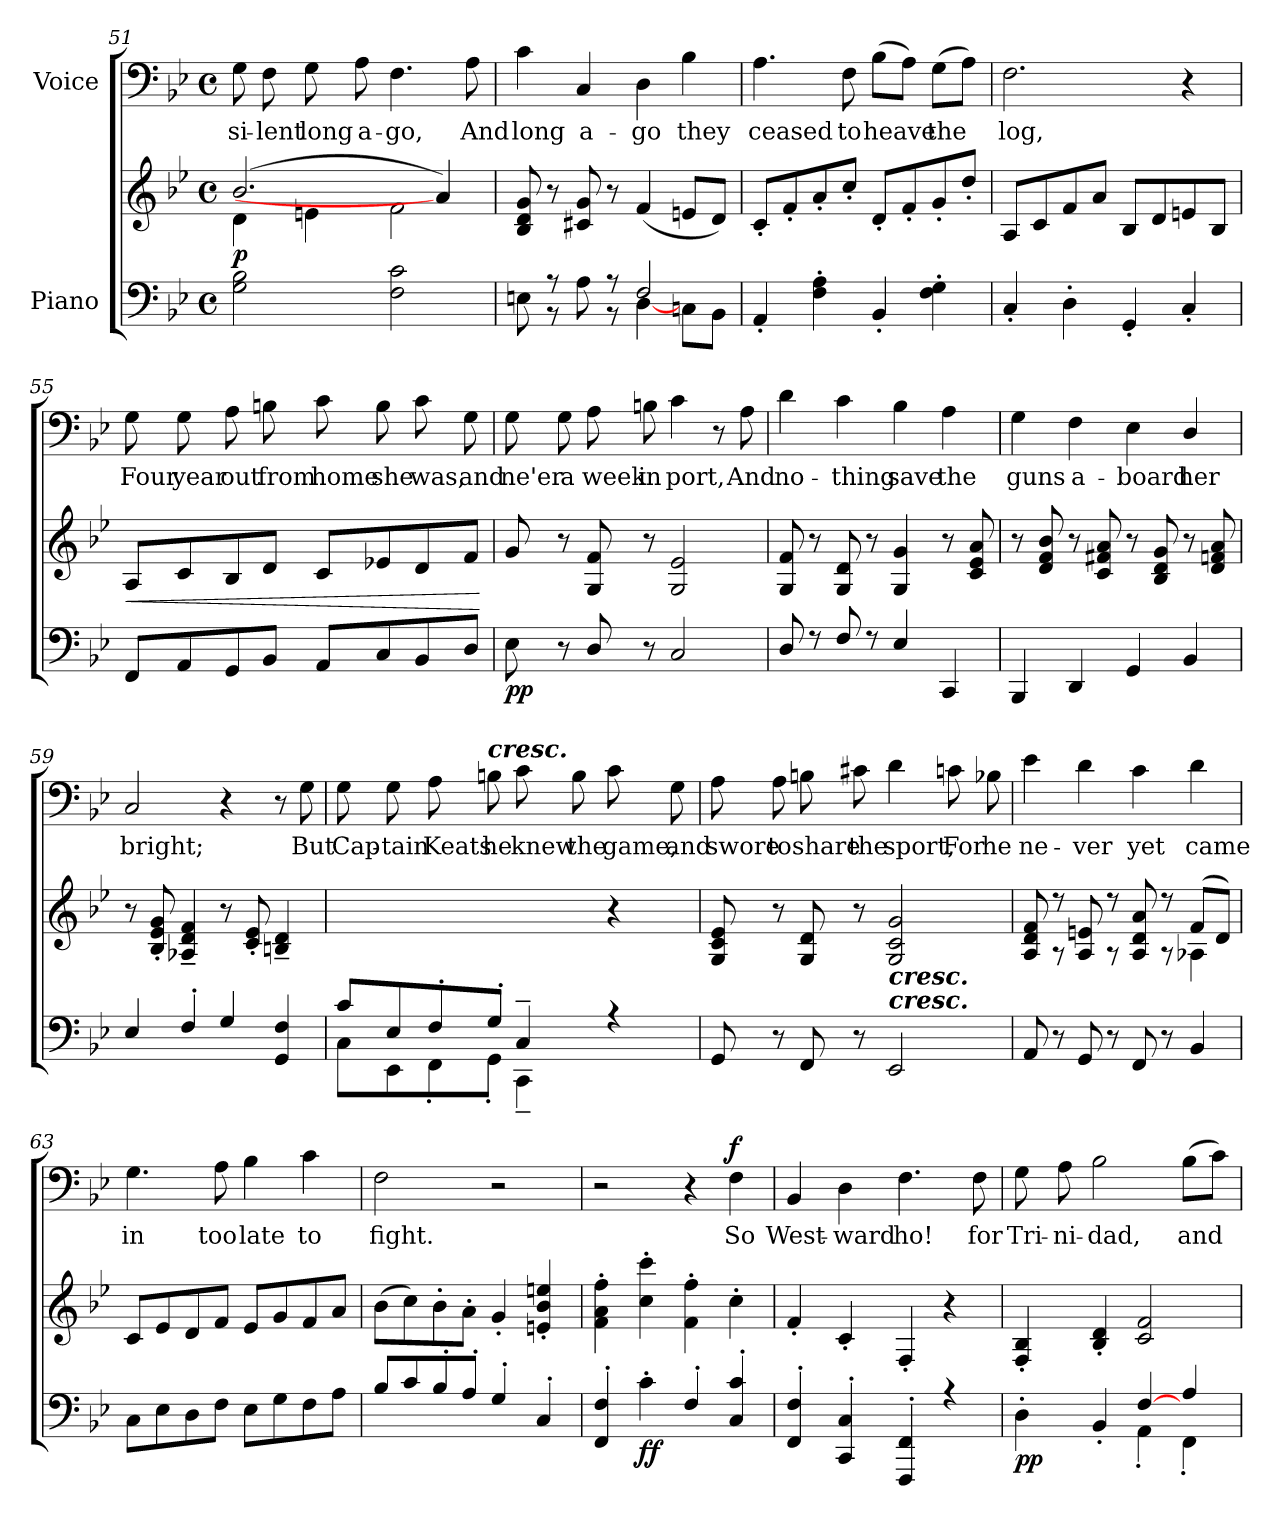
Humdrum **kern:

**kern	**kern	**dynam	**kern	**text	**dynam
*part2	*part2	*part2	*part1	*part1	*part1
*staff3	*staff2	*staff2/3	*staff1	*staff1	*staff1
*I"Piano	*	*	*I"Voice	*	*
*clefF4	*clefG2	*	*clefF4	*	*
*k[b-e-]	*k[b-e-]	*	*k[b-e-]	*	*
*B-:	*B-:	*	*B-:	*	*
*M4/4	*M4/4	*	*M4/4	*	*
*met(c)	*met(c)	*	*met(c)	*	*
=51	=51	=51	=51	=51	=51
*^	*^	*	*	*	*
!	!	!	!	!LO:DY:b	!	!LO:LY:b	!
2G 2B-	2ryy	(>2.b-/	4d\	p	8G	si-	.
!	!	!	!	!	!	!LO:LY:b	!
.	.	.	.	.	8F	-lent	.
!	!	!	!	!	!	!LO:LY:b	!
.	.	.	4en\	.	8G	long	.
!	!	!	!	!	!	!LO:LY:b	!
.	.	.	.	.	8A	a-	.
!	!	!	!	!	!	!LO:LY:b	!
2F 2c	2ryy	.	2f\	.	4.F	-go,	.
.	.	4a])	.	.	.	.	.
!	!	!	!	!	!	!LO:LY:b	!
.	.	.	.	.	8A	And	.
!!LO:LB:g=z
=52	=52	=52	=52	=52	=52	=52	=52
!	!	!	!	!	!	!LO:LY:b	!
8En	8ryy	8B- 8d 8g	2ryy	.	4c	long	.
8r	8r	8r	.	.	.	.	.
!	!	!	!	!	!	!LO:LY:b	!
8A	8ryy	8c#X 8g	.	.	4C	a-	.
8r	8r	8r	.	.	.	.	.
!	!	!	!	!	!	!LO:LY:b	!
2F/	[4D	(<4f	2ryy	.	4D	-go	.
!	!	!	!	!	!	!LO:LY:b	!
.	8CnL	8enL	.	.	4B-	they	.
.	8BB-J	8dJ)	.	.	.	.	.
*	*	*v	*v	*	*	*	*
!!LO:LB:g=z
=53	=53	=53	=53	=53	=53	=53
!	!	!	!	!	!LO:LY:b	!
*v	*v	*	*	*	*	*
4AA'	8c'L	.	4.A	ceased	.
.	8f'	.	.	.	.
4F' 4A'	8a'	.	.	.	.
!	!	!	!	!LO:LY:b	!
.	8cc'J	.	8F	to	.
!	!	!	!	!LO:LY:b	!
4BB-'	8d'L	.	(>8B-L	heave	.
.	8f'	.	8AJ)	.	.
!	!	!	!	!LO:LY:b	!
4F' 4G'	8g'	.	(>8GL	the	.
.	8dd'J	.	8AJ)	.	.
=54	=54	=54	=54	=54	=54
!	!	!	!	!LO:LY:b	!
4C'	8AL	.	2.F	log,	.
.	8c	.	.	.	.
4D'	8f	.	.	.	.
.	8aJ	.	.	.	.
4GG'	8B-L	.	.	.	.
.	8d	.	.	.	.
4C'	8en	.	4r	.	.
.	8B-J	.	.	.	.
=55	=55	=55	=55	=55	=55
!	!	!LO:HP:b	!	!LO:LY:b	!
8FFL	8AL	<	8G	Four	.
!	!	!	!	!LO:LY:b	!
8AA	8c	.	8G	year	.
!	!	!	!	!LO:LY:b	!
8GG	8B-	.	8A	out	.
!	!	!	!	!LO:LY:b	!
8BB-J	8dJ	.	8Bn	from	.
!	!	!	!	!LO:LY:b	!
8AAL	8cL	.	8c	home	.
!	!	!	!	!LO:LY:b	!
8C	8e-X	.	8B	she	.
!	!	!	!	!LO:LY:b	!
8BB-	8d	.	8c	was,	.
!	!	!	!	!LO:LY:b	!
8DJ	8fJ	.	8G	and	.
.	.	[	.	.	.
!!LO:LB:g=z
=56	=56	=56	=56	=56	=56
!	!	!LO:DY:b=2	!	!LO:LY:b	!
!	!	!LO:DY:n=1:b	!	!	!
8E-	8g	p p	8G	ne'er	.
!	!	!	!	!LO:LY:b	!
8r	8r	.	8G	a	.
!	!	!	!	!LO:LY:b	!
8D/	8G 8f	.	8A	week	.
!	!	!	!	!LO:LY:b	!
8r	8r	.	8Bn	in	.
!	!	!	!	!LO:LY:b	!
2C	2G 2e-	.	4c	port,	.
.	.	.	8r	.	.
!	!	!	!	!LO:LY:b	!
.	.	.	8A	And	.
!!LO:LB:g=z
=57	=57	=57	=57	=57	=57
*^	*	*	*	*	*
!	!	!	!	!	!LO:LY:b	!
8D	1ryy	8G 8f	.	4d	no-	.
8r	.	8r	.	.	.	.
!	!	!	!	!	!LO:LY:b	!
8F	.	8G 8d	.	4c	-thing	.
8r	.	8r	.	.	.	.
!	!	!	!	!	!LO:LY:b	!
4E-	.	4G 4g	.	4B-	save	.
!	!	!	!	!	!LO:LY:b	!
4CC	.	8r	.	4A	the	.
.	.	8c 8e- 8a	.	.	.	.
=58	=58	=58	=58	=58	=58	=58
!	!	!	!	!	!LO:LY:b	!
4BBB-	1ryy	8r	.	4G	guns	.
.	.	8d 8f 8b-	.	.	.	.
!	!	!	!	!	!LO:LY:b	!
4DD	.	8r	.	4F	a-	.
.	.	8c 8f#X 8a	.	.	.	.
!	!	!	!	!	!LO:LY:b	!
4GG	.	8r	.	4E-	-board	.
.	.	8B- 8d 8g	.	.	.	.
!	!	!	!	!	!LO:LY:b	!
4BB-	.	8r	.	4D/	her	.
.	.	8d 8fn 8a	.	.	.	.
=59	=59	=59	=59	=59	=59	=59
!	!	!	!	!	!LO:LY:b	!
4E-	1ryy	8r	.	2C	bright;	.
.	.	8B-' 8e-' 8g'	.	.	.	.
4F'	.	4A-X~ 4d~ 4f~	.	.	.	.
4G	.	8r	.	4r	.	.
.	.	8c' 8e-'	.	.	.	.
4GG 4F	.	4Bn~ 4d~	.	8r	.	.
!	!	!	!	!	!LO:LY:b	!
.	.	.	.	8G	But	.
!!LO:LB:g=z
=60	=60	=60	=60	=60	=60	=60
*	*^	*	*	*	*	*
!	!	!	!	!	!	!LO:LY:b	!
8c/L	8C\L	1ryy	2.ryy	.	8G	Cap-	.
!	!	!	!	!	!	!LO:LY:b	!
8E-/	8EE-\	.	.	.	8G	-tain	.
!	!	!	!	!	!	!LO:LY:b	!
8F'/	8FF'\	.	.	.	8A	Keats	.
!	!	!	!	!	!LO:TX:a:Bi:t=cresc.	!	!
!	!	!	!	!	!	!LO:LY:b	!
8G'/J	8GG'\J	.	.	.	8Bn	he	.
!	!	!	!	!	!	!LO:LY:b	!
4C~/	4CC~\	.	.	.	8c	knew	.
!	!	!	!	!	!	!LO:LY:b	!
.	.	.	.	.	8B	the	.
!	!	!	!	!	!	!LO:LY:b	!
4ryy	4r	.	4r	.	8c	game,	.
!	!	!	!	!	!	!LO:LY:b	!
.	.	.	.	.	8G	and	.
*v	*v	*v	*	*	*	*	*
!!LO:LB:g=z
=61	=61	=61	=61	=61	=61
*	*^	*	*	*	*
!	!	!	!	!	!LO:LY:b	!
8GG	8G 8c 8e-	2ryy	.	8A	swore	.
!	!	!	!	!	!LO:LY:b	!
8r	8r	.	.	8A	to	.
!	!	!	!	!	!LO:LY:b	!
8FF	8G 8d	.	.	8Bn	share	.
!	!	!	!	!	!LO:LY:b	!
8r	8r	.	.	8c#X	the	.
!	!LO:TX:b:Bi:t=cresc.	!	!	!	!	!
!LO:TX:a:Bi:t=cresc.	!	!	!	!	!	!
!	!	!	!	!	!LO:LY:b	!
2EE-	2G 2c 2g	2ryy	.	4d	sport,	.
!	!	!	!	!	!LO:LY:b	!
.	.	.	.	8cn	For	.
!	!	!	!	!	!LO:LY:b	!
.	.	.	.	8B-X	he	.
=62	=62	=62	=62	=62	=62	=62
!	!	!	!	!	!LO:LY:b	!
8AA	8A 8d 8f	8ryy	.	4e-	ne-	.
8r	8r	8r	.	.	.	.
!	!	!	!	!	!LO:LY:b	!
8GG	8A 8en	8ryy	.	4d	-ver	.
8r	8r	8r	.	.	.	.
!	!	!	!	!	!LO:LY:b	!
8FF	8A 8d 8a	8ryy	.	4c	yet	.
8r	8r	8r	.	.	.	.
!	!	!	!	!	!LO:LY:b	!
4BB-	(<8fL	4A-X\	.	4d	came	.
.	8dJ)	.	.	.	.	.
!!LO:LB:g=z
=63	=63	=63	=63	=63	=63	=63
!	!	!	!	!	!LO:LY:b	!
8CL	8cL	1ryy	.	4.G	in	.
8E-	8e-	.	.	.	.	.
8D	8d	.	.	.	.	.
!	!	!	!	!	!LO:LY:b	!
8FJ	8fJ	.	.	8A	too	.
!	!	!	!	!	!LO:LY:b	!
8E-L	8e-L	.	.	4B-	late	.
8G	8g	.	.	.	.	.
!	!	!	!	!	!LO:LY:b	!
8F	8f	.	.	4c	to	.
8AJ	8aJ	.	.	.	.	.
*	*v	*v	*	*	*	*
!!LO:LB:g=z
=64	=64	=64	=64	=64	=64
*^	*	*	*	*	*
!	!	!	!	!	!LO:LY:b	!
8B-L	1ryy	(>8b-L	.	2F	fight.	.
8c	.	8cc)	.	.	.	.
8B-'	.	8b-'	.	.	.	.
8A'J	.	8a'J	.	.	.	.
4G'	.	4g'	.	2r	.	.
4C'	.	4en' 4b-' 4een'	.	.	.	.
=65	=65	=65	=65	=65	=65	=65
4FF' 4F'	1ryy	4f' 4a' 4ff'	.	2r	.	.
!	!	!	!LO:DY:b=2	!	!	!
!	!	!	!LO:DY:n=1:b	!	!	!
4c'\	.	4cc' 4ccc'	f f	.	.	.
4F'	.	4f' 4ff'	.	4r	.	.
!	!	!	!	!	!LO:LY:b	!LO:DY:b
4C' 4c'	.	4cc'	.	4F	So	f
=66	=66	=66	=66	=66	=66	=66
!	!	!	!	!	!LO:LY:b	!
4FF' 4F'	1ryy	4f'	.	4BB-	West-	.
!	!	!	!	!	!LO:LY:b	!
4CC' 4C'	.	4c'	.	4D	-ward	.
!	!	!	!	!	!LO:LY:b	!
4FFF' 4FF'	.	4F'	.	4.F	ho!	.
4r	.	4r	.	.	.	.
!	!	!	!	!	!LO:LY:b	!
.	.	.	.	8F	for	.
=67	=67	=67	=67	=67	=67	=67
!	!	!	!LO:DY:b=2	!	!LO:LY:b	!
!	!	!	!LO:DY:n=1:b	!	!	!
4D'	2ryy	4F' 4B-'	p p	8G	Tri-	.
!	!	!	!	!	!LO:LY:b	!
.	.	.	.	8A	-ni-	.
!	!	!	!	!	!LO:LY:b	!
4BB-'	.	4B-' 4d'	.	2B-	-dad,	.
[4F/	4AA'\	2c 2f	.	.	.	.
!	!	!	!	!	!LO:LY:b	!
4A/	4FF'\	.	.	(>8B-L	and	.
.	.	.	.	8cJ)	.	.
*v	*v	*	*	*	*	*
=	=	=	=	=	=
*-	*-	*-	*-	*-	*-
